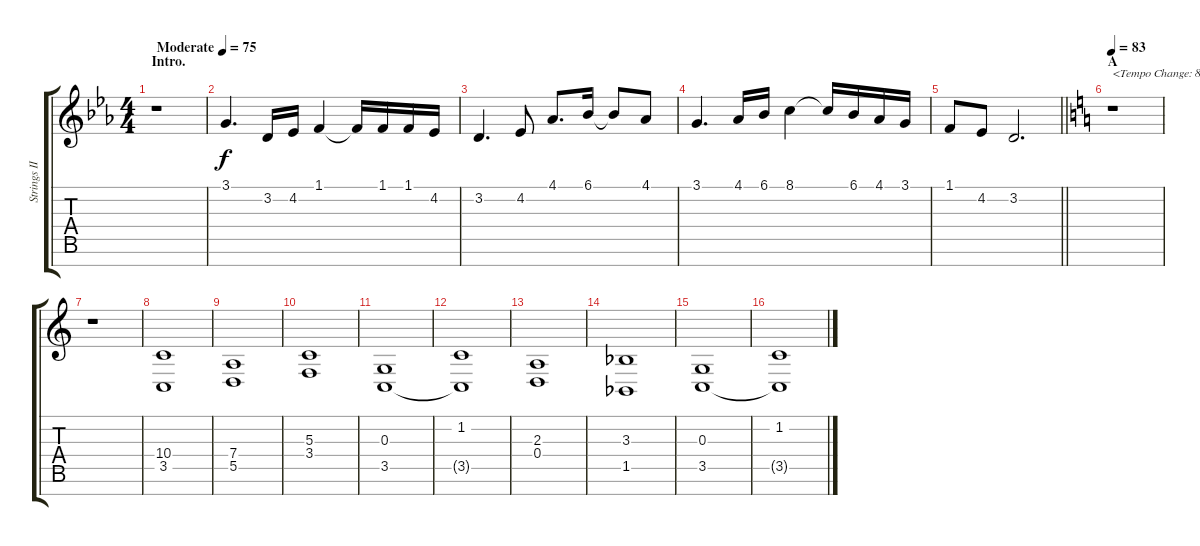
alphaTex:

\track ("Strings II" "Strings II") {instrument stringensemble1}
\staff {score tabs}
\tuning (E4 B3 G3 D3 A2 E2 B1) {hide}
\ts (4 4)
\section ("" "Intro.")
\tempo (75 "Moderate")
\clef g2
\ks eb
r.1{dy f instrument stringensemble1} |
3.1.4{d} 3.2.16 4.2.16 1.1.4 1.1{t}.16 1.1.16 1.1.16 4.2.16 |
3.2.4{d} 4.2.8 4.1.8{d} 6.1.16 6.1{t}.8 4.1.8 |
3.1.4{d} 4.1.16 6.1.16 8.1.4 8.1{t}.16 6.1.16 4.1.16 3.1.16 |
\barLineRight lightlight
1.1.8 4.2.8 3.2.2{d} |
\section ("" "A")
\tempo 83
\ks c
r.1{txt "<Tempo Change: 83 BPM>"} |
r.1 |
(10.4 3.5).1 |
(7.4 5.5).1 |
(5.3 3.4).1 |
(0.3 3.5).1 |
(1.2 3.5{t}).1 |
(2.3 0.4).1 |
(3.3{acc b} 1.5{acc b}).1 |
(0.3 3.5).1 |
(1.2 3.5{t}).1
